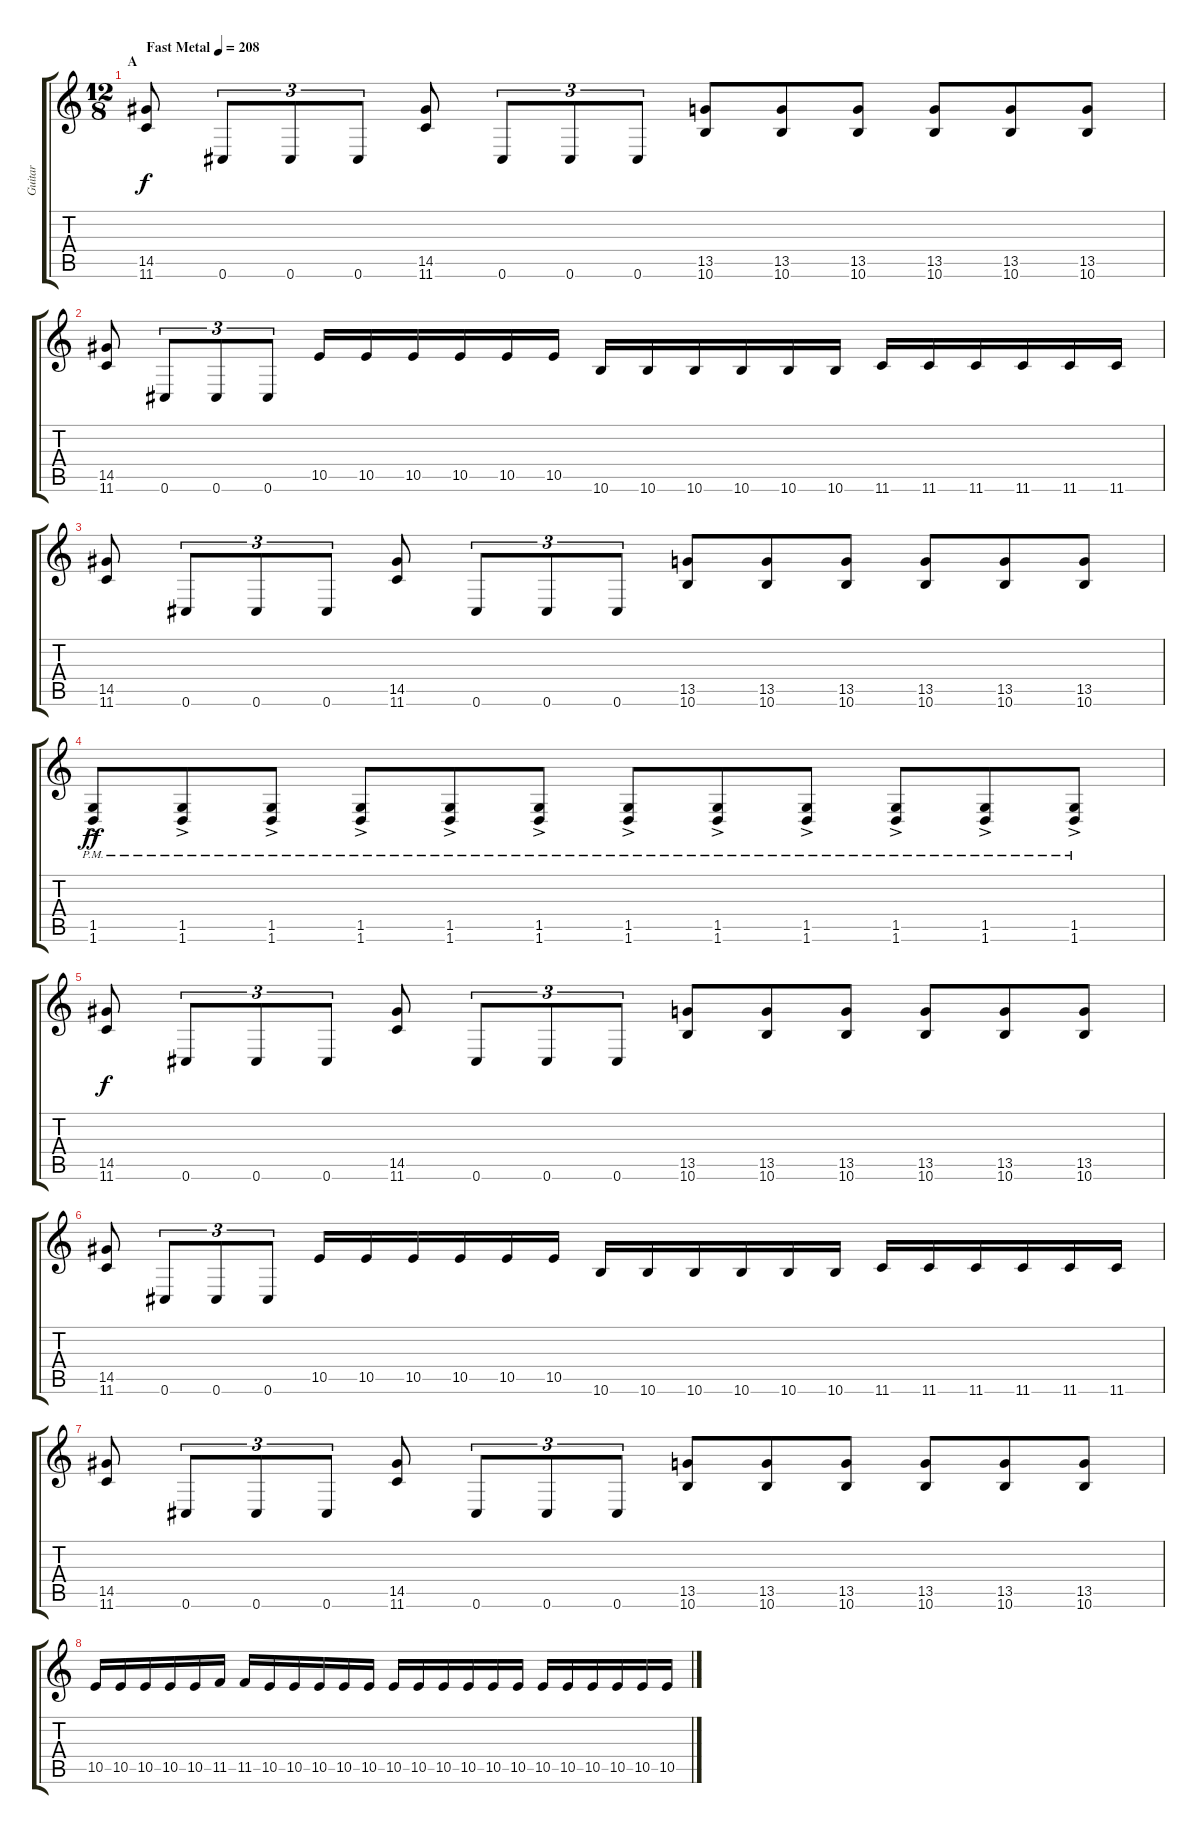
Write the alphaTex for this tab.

\track ("Guitar" "Guitar") {instrument distortionguitar}
\staff {score tabs}
\tuning (Db4 Ab3 E3 B2 Gb2 Db2) {hide}
\ts (12 8)
\section ("" "A")
\tempo (208 "Fast Metal")
\clef g2
\ks c
(14.5 11.6).8{dy f instrument distortionguitar} 0.6.8{tu (3 2)} 0.6.8{tu (3 2)} 0.6.8{tu (3 2)} (14.5 11.6).8 0.6.8{tu (3 2)} 0.6.8{tu (3 2)} 0.6.8{tu (3 2)} (13.5 10.6).8 (13.5 10.6).8 (13.5 10.6).8 (13.5 10.6).8 (13.5 10.6).8 (13.5 10.6).8 |
(14.5 11.6).8 0.6.8{tu (3 2)} 0.6.8{tu (3 2)} 0.6.8{tu (3 2)} 10.5.16 10.5.16 10.5.16 10.5.16 10.5.16 10.5.16 10.6.16 10.6.16 10.6.16 10.6.16 10.6.16 10.6.16 11.6.16 11.6.16 11.6.16 11.6.16 11.6.16 11.6.16 |
(14.5 11.6).8 0.6.8{tu (3 2)} 0.6.8{tu (3 2)} 0.6.8{tu (3 2)} (14.5 11.6).8 0.6.8{tu (3 2)} 0.6.8{tu (3 2)} 0.6.8{tu (3 2)} (13.5 10.6).8 (13.5 10.6).8 (13.5 10.6).8 (13.5 10.6).8 (13.5 10.6).8 (13.5 10.6).8 |
(1.5{ac pm} 1.6{ac pm}).8{dy ff} (1.5{ac pm} 1.6{ac pm}).8 (1.5{ac pm} 1.6{ac pm}).8 (1.5{ac pm} 1.6{ac pm}).8 (1.5{ac pm} 1.6{ac pm}).8 (1.5{ac pm} 1.6{ac pm}).8 (1.5{ac pm} 1.6{ac pm}).8 (1.5{ac pm} 1.6{ac pm}).8 (1.5{ac pm} 1.6{ac pm}).8 (1.5{ac pm} 1.6{ac pm}).8 (1.5{ac pm} 1.6{ac pm}).8 (1.5{ac pm} 1.6{ac pm}).8 |
(14.5 11.6).8{dy f} 0.6.8{tu (3 2)} 0.6.8{tu (3 2)} 0.6.8{tu (3 2)} (14.5 11.6).8 0.6.8{tu (3 2)} 0.6.8{tu (3 2)} 0.6.8{tu (3 2)} (13.5 10.6).8 (13.5 10.6).8 (13.5 10.6).8 (13.5 10.6).8 (13.5 10.6).8 (13.5 10.6).8 |
(14.5 11.6).8 0.6.8{tu (3 2)} 0.6.8{tu (3 2)} 0.6.8{tu (3 2)} 10.5.16 10.5.16 10.5.16 10.5.16 10.5.16 10.5.16 10.6.16 10.6.16 10.6.16 10.6.16 10.6.16 10.6.16 11.6.16 11.6.16 11.6.16 11.6.16 11.6.16 11.6.16 |
(14.5 11.6).8 0.6.8{tu (3 2)} 0.6.8{tu (3 2)} 0.6.8{tu (3 2)} (14.5 11.6).8 0.6.8{tu (3 2)} 0.6.8{tu (3 2)} 0.6.8{tu (3 2)} (13.5 10.6).8 (13.5 10.6).8 (13.5 10.6).8 (13.5 10.6).8 (13.5 10.6).8 (13.5 10.6).8 |
10.5.16 10.5.16 10.5.16 10.5.16 10.5.16 11.5.16 11.5.16 10.5.16 10.5.16 10.5.16 10.5.16 10.5.16 10.5.16 10.5.16 10.5.16 10.5.16 10.5.16 10.5.16 10.5.16 10.5.16 10.5.16 10.5.16 10.5.16 10.5.16
